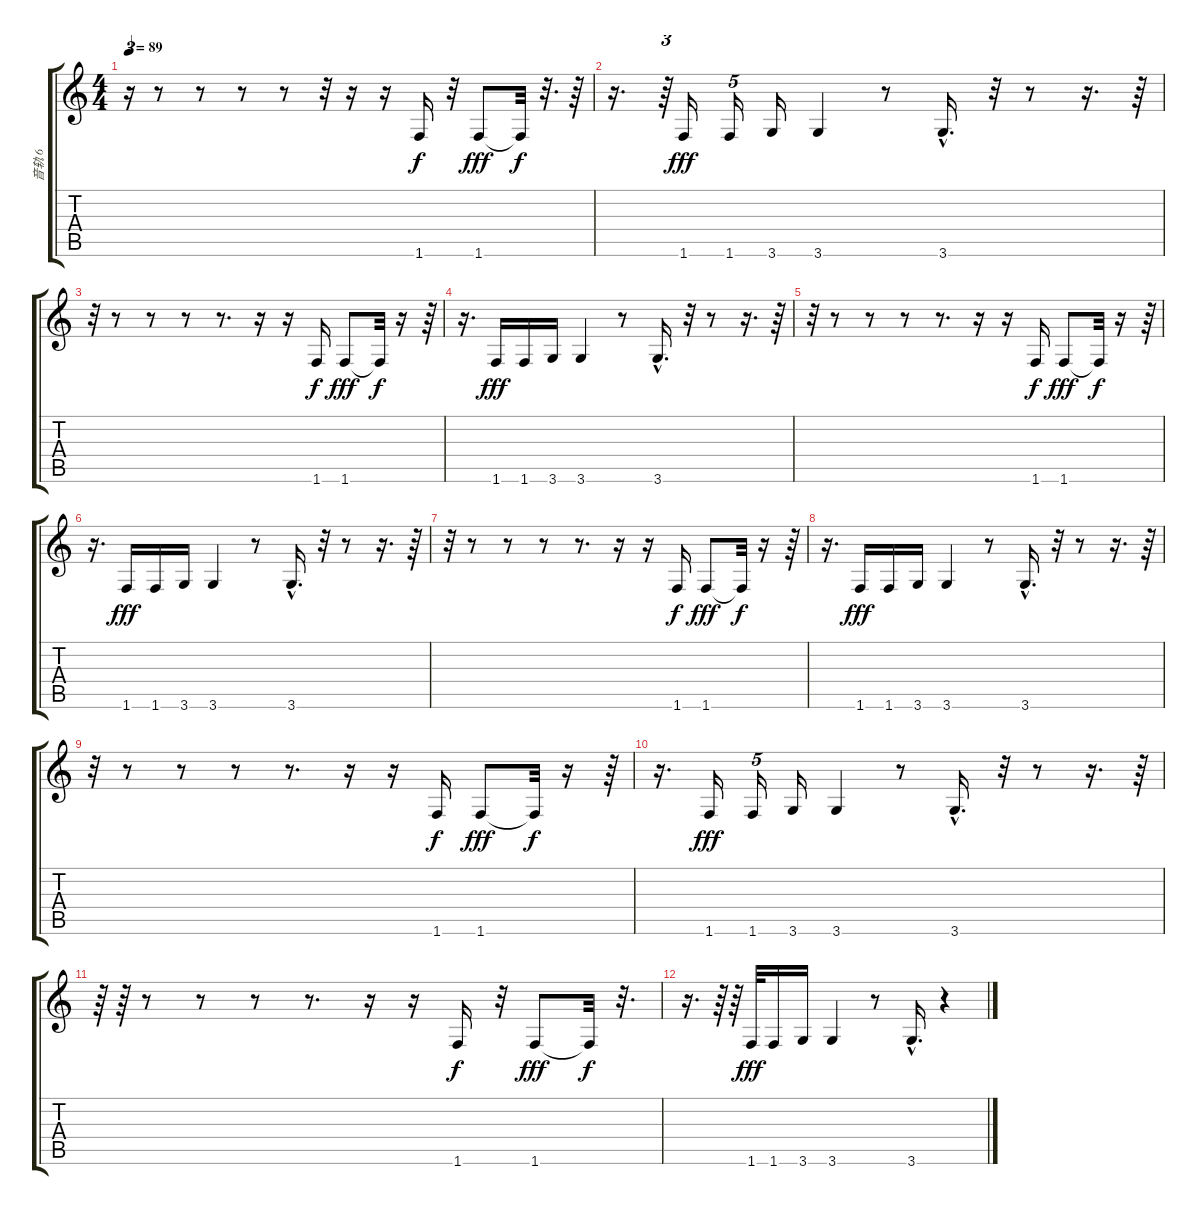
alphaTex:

\track ("音轨 6" "音轨 6") {instrument acousticbass}
\staff {score tabs}
\tuning (E4 B3 G3 D3 A2 E2) {hide}
\ts (4 4)
\tempo 89
\clef g2
\ks c
r.16{tu (3 2) dy fff} r.8 r.8 r.8 r.8 r.32 r.16 r.16 1.6.16{dy f} r.32 1.6.8{dy fff} 1.6{t}.32{dy f} r.32{d} r.64 |
r.16{d} r.64{tu (3 2)} 1.6.16{dy fff} 1.6.16{tu (5 4)} 3.6.16 3.6.4 r.8 3.6{hac}.16{d} r.32 r.8 r.16{d} r.64 |
r.32 r.8 r.8 r.8 r.8{d} r.16 r.16 1.6.16{dy f} 1.6.8{dy fff} 1.6{t}.32{dy f} r.16 r.64 |
r.16{d} 1.6.16{dy fff} 1.6.16 3.6.16 3.6.4 r.8 3.6{hac}.16{d} r.32 r.8 r.16{d} r.64 |
r.32 r.8 r.8 r.8 r.8{d} r.16 r.16 1.6.16{dy f} 1.6.8{dy fff} 1.6{t}.32{dy f} r.16 r.64 |
r.16{d} 1.6.16{dy fff} 1.6.16 3.6.16 3.6.4 r.8 3.6{hac}.16{d} r.32 r.8 r.16{d} r.64 |
r.32 r.8 r.8 r.8 r.8{d} r.16 r.16 1.6.16{dy f} 1.6.8{dy fff} 1.6{t}.32{dy f} r.16 r.64 |
r.16{d} 1.6.16{dy fff} 1.6.16 3.6.16 3.6.4 r.8 3.6{hac}.16{d} r.32 r.8 r.16{d} r.64 |
r.32 r.8 r.8 r.8 r.8{d} r.16 r.16 1.6.16{dy f} 1.6.8{dy fff} 1.6{t}.32{dy f} r.16 r.64 |
r.16{d} 1.6.16{dy fff} 1.6.16{tu (5 4)} 3.6.16 3.6.4 r.8 3.6{hac}.16{d} r.32 r.8 r.16{d} r.64 |
r.64 r.64 r.8 r.8 r.8 r.8{d} r.16 r.16 1.6.16{dy f} r.32 1.6.8{dy fff} 1.6{t}.32{dy f} r.32{d} |
r.16{d} r.64 r.64 1.6.32{dy fff} 1.6.16 3.6.16 3.6.4 r.8 3.6{hac}.16{d} r.4
